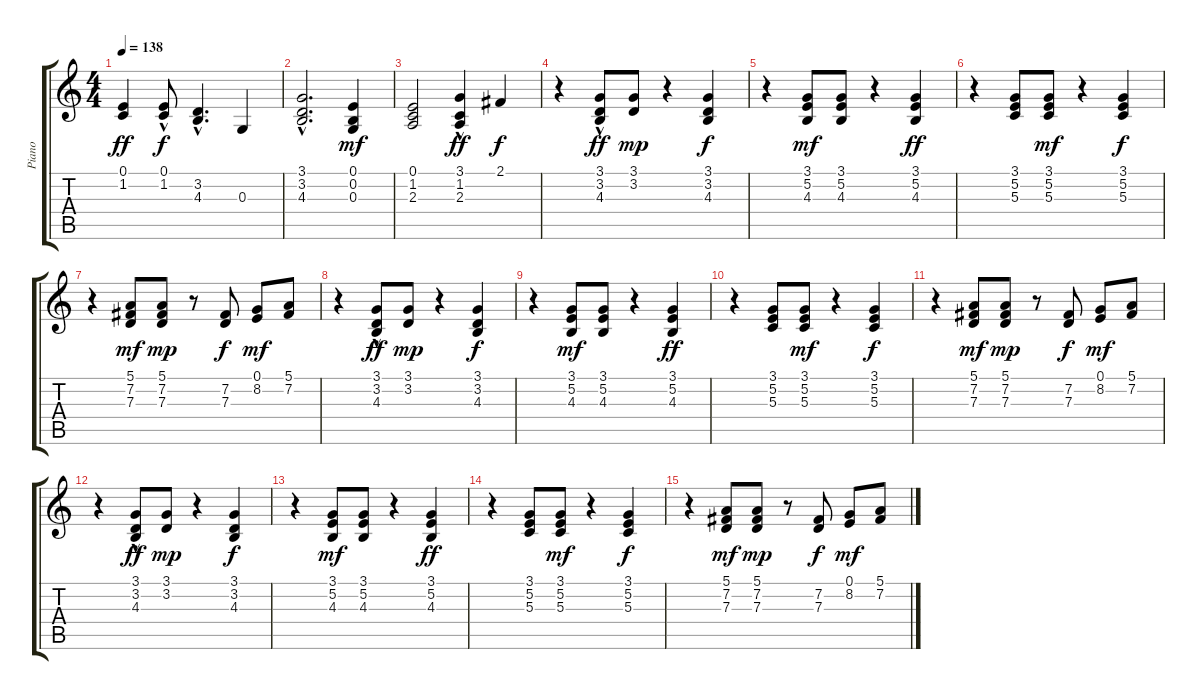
\track ("Piano" "Piano") {instrument acousticgrandpiano}
\staff {score tabs}
\tuning (E4 B3 G3 D3 A2 E2) {hide}
\ts (4 4)
\tempo 138
\clef g2
\ks c
(0.1 1.2).4{dy ff} (0.1 1.2{hac}).8{dy f} (3.2 4.3{hac}).4{d} 0.3.4 |
(3.1{hac} 3.2{hac} 4.3{hac}).2{d} (0.1 0.2 0.3).4{dy mf} |
(0.1 1.2 2.3).2 (3.1 1.2{hac} 2.3{hac}).4{dy ff} 2.1.4{dy f} |
r.4 (3.1{hac} 3.2{hac} 4.3{hac}).8{dy ff} (3.1 3.2).8{dy mp} r.4 (3.1 3.2 4.3).4{dy f} |
r.4 (3.1 5.2 4.3).8{dy mf} (3.1 5.2 4.3).8 r.4 (3.1 5.2 4.3).4{dy ff} |
r.4 (3.1 5.2 5.3).8 (3.1 5.2 5.3).8{dy mf} r.4 (3.1 5.2 5.3).4{dy f} |
r.4 (5.1 7.2 7.3).8{dy mf} (5.1 7.2 7.3).8{dy mp} r.8 (7.2 7.3).8{dy f} (0.1 8.2).8{dy mf} (5.1 7.2).8 |
r.4 (3.1{hac} 3.2{hac} 4.3{hac}).8{dy ff} (3.1 3.2).8{dy mp} r.4 (3.1 3.2 4.3).4{dy f} |
r.4 (3.1 5.2 4.3).8{dy mf} (3.1 5.2 4.3).8 r.4 (3.1 5.2 4.3).4{dy ff} |
r.4 (3.1 5.2 5.3).8 (3.1 5.2 5.3).8{dy mf} r.4 (3.1 5.2 5.3).4{dy f} |
r.4 (5.1 7.2 7.3).8{dy mf} (5.1 7.2 7.3).8{dy mp} r.8 (7.2 7.3).8{dy f} (0.1 8.2).8{dy mf} (5.1 7.2).8 |
r.4 (3.1{hac} 3.2{hac} 4.3{hac}).8{dy ff volume 15} (3.1 3.2).8{dy mp volume 14} r.4 (3.1 3.2 4.3).4{dy f volume 13} |
r.4 (3.1 5.2 4.3).8{dy mf volume 11} (3.1 5.2 4.3).8{volume 10} r.4 (3.1 5.2 4.3).4{dy ff volume 9} |
r.4 (3.1 5.2 5.3).8{volume 7} (3.1 5.2 5.3).8{dy mf volume 6} r.4 (3.1 5.2 5.3).4{dy f volume 5} |
r.4 (5.1 7.2 7.3).8{dy mf volume 3} (5.1 7.2 7.3).8{dy mp volume 2} r.8 (7.2 7.3).8{dy f volume 1} (0.1 8.2).8{dy mf volume 1} (5.1 7.2).8{volume 0}
